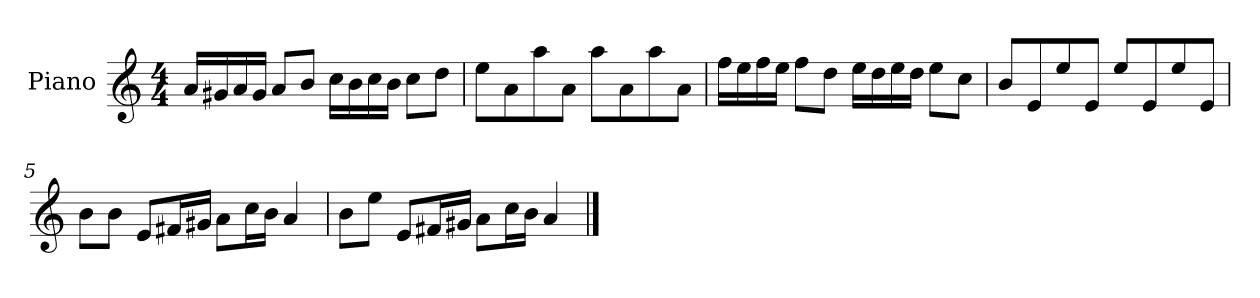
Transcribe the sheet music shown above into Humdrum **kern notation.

**kern
*part1
*staff1
*I"Piano
*I'P-no
*clefG2
*k[]
*M4/4
*MM90
=1
16a/LL
16g#X/
16a/
16g#/JJ
8a/L
8b/J
16cc\LL
16b\
16cc\
16b\JJ
8cc\L
8dd\J
=2
8ee\L
8a\
8aa\
8a\J
8aa\L
8a\
8aa\
8a\J
=3
16ff\LL
16ee\
16ff\
16ee\JJ
8ff\L
8dd\J
16ee\LL
16dd\
16ee\
16dd\JJ
8ee\L
8cc\J
=4
8b/L
8e/
8ee/
8e/J
8ee/L
8e/
8ee/
8e/J
!!LO:LB:g=z
=5
8b\L
8b\J
8e/L
16f#X/L
16g#X/JJ
8a\L
16cc\L
16b\JJ
4a/
=6
8b\L
8ee\J
8e/L
16f#X/L
16g#X/JJ
8a\L
16cc\L
16b\JJ
4a/
==
*-
